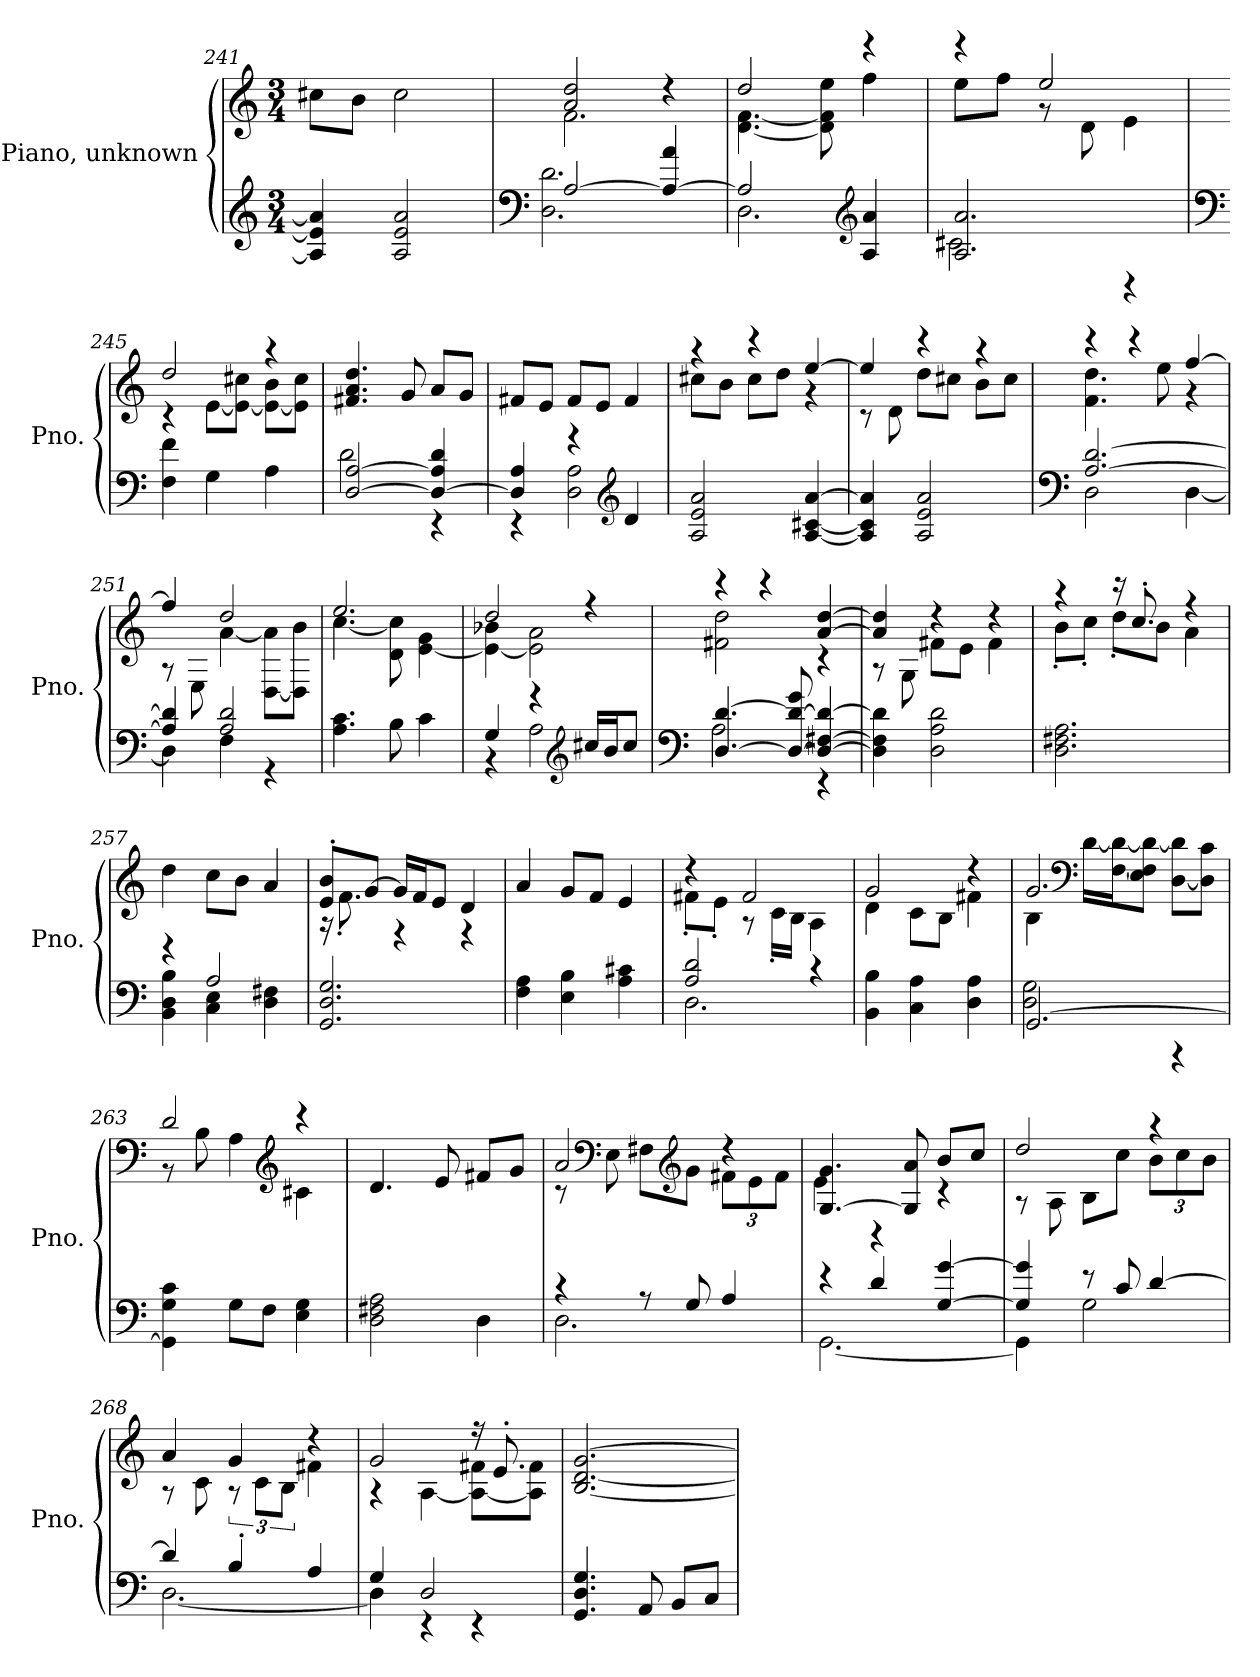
**kern	**kern
*part1	*part1
*staff2	*staff1
*I"Piano, unknown	*
*I'Pno.	*
*clefG2	*clefG2
*k[]	*k[]
*M3/4	*M3/4
=241	=241
4A/] 4e/] 4a/]	8cc#X\L
.	8b\J
2A/ 2e/ 2a/	2cc#\
=242	=242
*clefF4	*
*^	*^
[2A/	2.D\ 2.d\	2a/ 2dd/	2.f\
4A/_ 4a/	.	4r	.
!!LO:LB:g=z	!!
=243	=243	=243	=243
2A/]	2.D\	2dd/	[4.d\ [4.f\
.	.	.	8d\] 8f\] 8ee\
*clefG2	*	*	*
4A/ 4a/	.	4r	4ff\
=244	=244	=244	=244
2.A/ 2.a/	2c#X\	4r	8ee\L
.	.	.	8ff\J
.	.	2ee/	8r
.	.	.	8d\
.	4r	.	4e\
*v	*v	*	*
=245	=245	=245
*clefF4	*	*
4F\ 4f\	2dd/	4r
4G\	.	[8e\L
.	.	8e\_ 8cc#X\J
4A\	4r	8e\_ 8b\L
.	.	8e\] 8cc#\J
*	*v	*v
=246	=246
*^	*
[2D/ [2A/	2d\	4.f#X/ 4.a/ 4.dd/
.	.	8g/
4D/_ 4A/] 4d/	4r	8a/L
.	.	8g/J
=247	=247	=247
4D/] 4A/	4r	8f#X/L
.	.	8e/J
4r	2D\ 2A\	8f#/L
.	.	8e/J
*clefG2	*	*
4d/	.	4f#/
*v	*v	*
=248	=248
*	*^
2A/ 2e/ 2a/	4r	8cc#X\L
.	.	8b\J
.	4r	8cc#\L
.	.	8dd\J
[4A/ [4c#X/ [4a/	[4ee/	4r
!!LO:LB:g=z	!!
=249	=249	=249
4A/] 4c#/] 4a/]	4ee/]	8r
.	.	8d\
2A/ 2e/ 2a/	4r	8dd\L
.	.	8cc#X\J
.	4r	8b\L
.	.	8cc#\J
=250	=250	=250
*clefF4	*	*
*^	*	*
[2.A/ [2.d/	2D\	4r	4.f\ 4.dd\
.	.	4r	.
.	.	.	8ee\
.	[4D\	[4ff/	4r
=251	=251	=251	=251
4A/] 4d/]	4D\]	4ff/]	8r
.	.	.	8E\
2A/ 2d/	4F\	2dd/	[4a\
.	4r	.	[8D\ 8a\]L
.	.	.	8D\] 8b\J
*v	*v	*	*
=252	=252	=252
4.A\ 4.c\	2.ee/	[4.cc\
8B\	.	8d\ 8cc\]
4c\	.	[4e\ 4g\
=253	=253	=253
*^	*	*
4G/	4r	2dd/	4e\_ 4b-X\
4r	2A\	.	2e\] 2a\
*clefG2	*	*	*
16cc#X/LL	.	4r	.
16b/J	.	.	.
8cc#/J	.	.	.
=254	=254	=254	=254
*clefF4	*	*	*
[4.D/ [4.d/	2A\	4r	2f#X\ 2dd\
.	.	4r	.
8D/_ 8d/_ 8g/	.	.	.
4D/_ [4F#X/ 4d/_	4r	[4a/ [4dd/	4r
*v	*v	*	*
!!LO:LB:g=z	!!
=255	=255	=255
4D\] 4F#\] 4d\]	4a/] 4dd/]	8r
.	.	8G\
2D\ 2A\ 2d\	4r	8f#X\L
.	.	8e\J
.	4r	4f#\
=256	=256	=256
2.D\ 2.F#X\ 2.A\	4r	8b'\L
.	.	8cc'\J
.	16r	8dd'\L
.	8.cc'/	.
.	.	8b\J
.	4r	4a\
*	*v	*v
=257	=257
*^	*
4r	4BB\ 4D\ 4B\	4dd\
2A/	4C\ 4E\	8cc\L
.	.	8b\J
.	4D\ 4F#X\	4a/
*v	*v	*
=258	=258
*	*^
2.GG/ 2.D/ 2.G/	8e/' 8b/'L	16r
.	.	8.f'\
.	[8g/J	.
.	16g/LL]	4r
.	16f/J	.
.	8e/J	.
.	4d/	4r
*	*v	*v
=259	=259
4F\ 4A\	4a/
4E\ 4B\	8g/L
.	8f/J
4A\ 4c#X\	4e/
=260	=260
*^	*^
2A/ 2d/	2.D\	4r	8f#X'\L
.	.	.	8e'\J
.	.	2f#/	8r
.	.	.	16c'\LL
.	.	.	16B\JJ
4r	.	.	4A\
*v	*v	*	*
!!LO:PB:g=z	!!
=261	=261	=261
4BB\ 4B\	2g/	4d\
4C\ 4A\	.	8c\L
.	.	8B\J
4D\ 4A\	4r	4f#X\
=262	=262	=262
*^	*	*
[2.GG/	2D\ 2G\	2.g/	4B\
*	*	*clefF4	*
.	.	.	[16d\LL
.	.	.	[16F\ 16d\_J
.	.	.	8E\ 8F\] 8d\_J
.	4r	.	[8D\ 8d\]L
.	.	.	8D\] 8c\J
*v	*v	*	*
=263	=263	=263
4GG\] 4G\ 4c\	2d/	8r
.	.	8B\
8G\L	.	4A\
8F\J	.	.
*	*clefG2	*
4E\ 4G\	4r	4c#X\
*	*v	*v
=264	=264
2D\ 2F#X\ 2A\	4.d/
.	8e/
4D\	8f#X/L
.	8g/J
=265	=265
*^	*^
4r	2.D\	2a/	8r
*	*	*clefF4	*
.	.	.	8E\
8r	.	.	8F#X\L
*	*	*clefG2	*
8G/	.	.	8g\J
*	*	*	*Xbrackettup
4A/	.	4r	12f#X\L
.	.	.	12e\
.	.	.	12f#\J
!!LO:LB:g=z	!!
=266	=266	=266	=266
4r	[2.GG\	[4.G/ 4.g/	4e\
4d/	.	.	4r
.	.	8G/] 8a/	.
[4G/ [4g/	.	8b/L	4r
.	.	8cc/J	.
=267	=267	=267	=267
4G/] 4g/]	4GG\]	2dd/	8r
.	.	.	8A\
8r	2G\	.	8B\L
8c/	.	.	8cc\J
[4d/	.	4r	12b\L
.	.	.	12cc\
.	.	.	12b\J
=268	=268	=268	=268
4d/]	[2.D\	4a/	8r
.	.	.	8c\
*	*	*	*brackettup
4B'/	.	4g/	12r
.	.	.	12c\L
.	.	.	12B\J
4A/	.	4r	4f#X\
=269	=269	=269	=269
4G/	4D\]	2g/	4r
2D/	4r	.	[4A\
.	4r	16r	8A\_ 8f#X\L
.	.	8.e'/	.
.	.	.	8A\] 8f#\J
*v	*v	*	*
*	*v	*v
=270	=270
4.GG/ 4.D/ 4.G/	[2.B/ [2.d/ [2.g/
8AA/	.
8BB/L	.
8C/J	.
=	=
*-	*-
